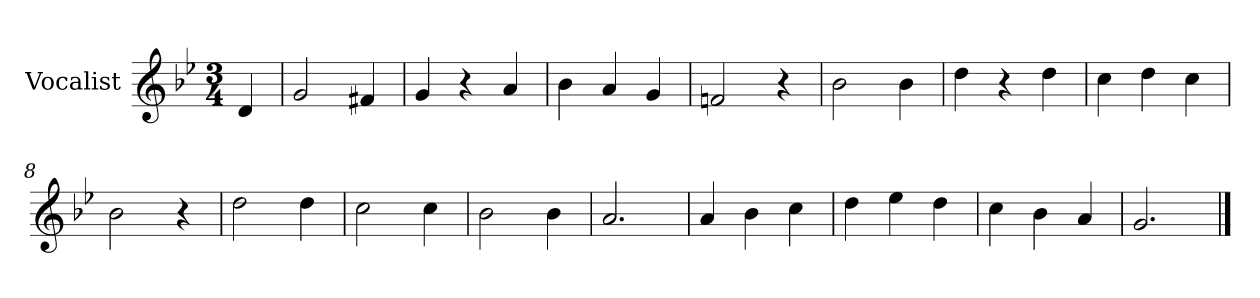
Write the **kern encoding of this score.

**kern
*part1
*staff1
*I"Vocalist
*k[b-e-]
*g:
*M3/4
=
4d
=1
2g
4f#X
=2
4g
4r
4a
=3
4b-
4a
4g
=4
2fn
4r
=5
2b-
4b-
=6
4dd
4r
4dd
=7
4cc
4dd
4cc
=8
2b-
4r
=9
2dd
4dd
=10
2cc
4cc
=11
2b-
4b-
=12
2.a
=13
4a
4b-
4cc
=14
4dd
4ee-
4dd
=15
4cc
4b-
4a
=16
2.g
==
*-
